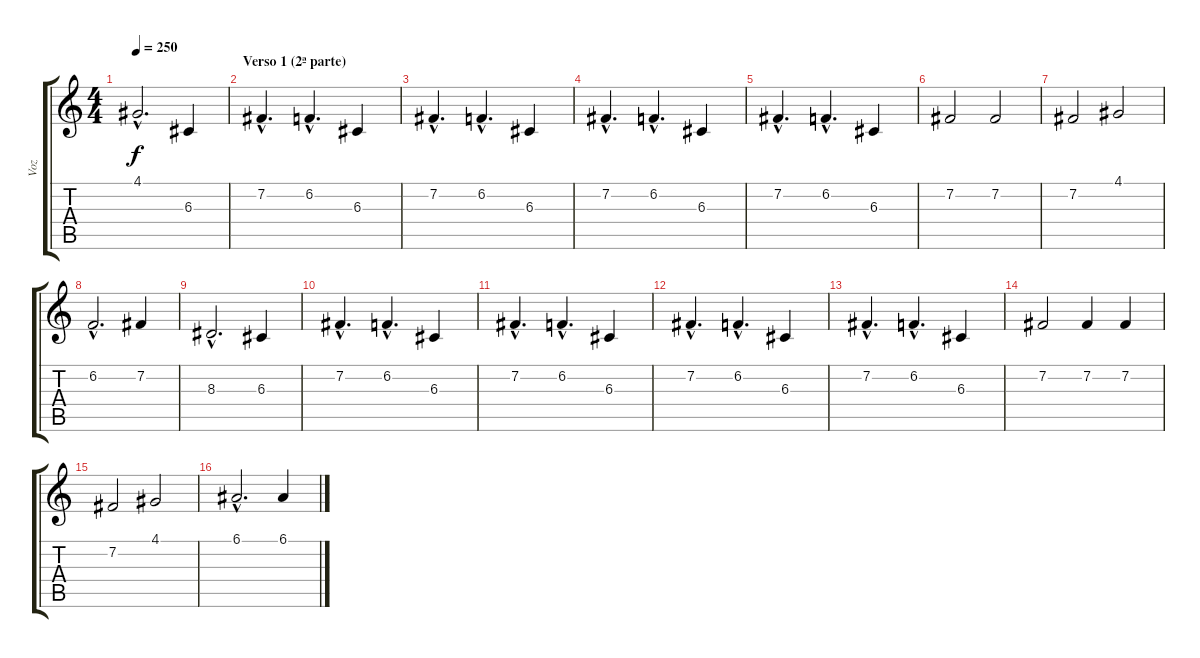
\track ("Voz" "Voz") {instrument bassoon}
\staff {score tabs}
\tuning (E4 B3 G3 D3 A2 E2) {hide}
\ts (4 4)
\tempo 250
\clef g2
\ks c
4.1{hac}.2{d dy f} 6.3.4 |
\section ("" "Verso 1 (2ª parte)")
7.2{hac}.4{d} 6.2{hac}.4{d} 6.3.4 |
7.2{hac}.4{d} 6.2{hac}.4{d} 6.3.4 |
7.2{hac}.4{d} 6.2{hac}.4{d} 6.3.4 |
7.2{hac}.4{d} 6.2{hac}.4{d} 6.3.4 |
7.2.2 7.2.2 |
7.2.2 4.1.2 |
6.2{hac}.2{d} 7.2.4 |
8.3{hac}.2{d} 6.3.4 |
7.2{hac}.4{d} 6.2{hac}.4{d} 6.3.4 |
7.2{hac}.4{d} 6.2{hac}.4{d} 6.3.4 |
7.2{hac}.4{d} 6.2{hac}.4{d} 6.3.4 |
7.2{hac}.4{d} 6.2{hac}.4{d} 6.3.4 |
7.2.2 7.2.4 7.2.4 |
7.2.2 4.1.2 |
6.1{hac}.2{d} 6.1.4
